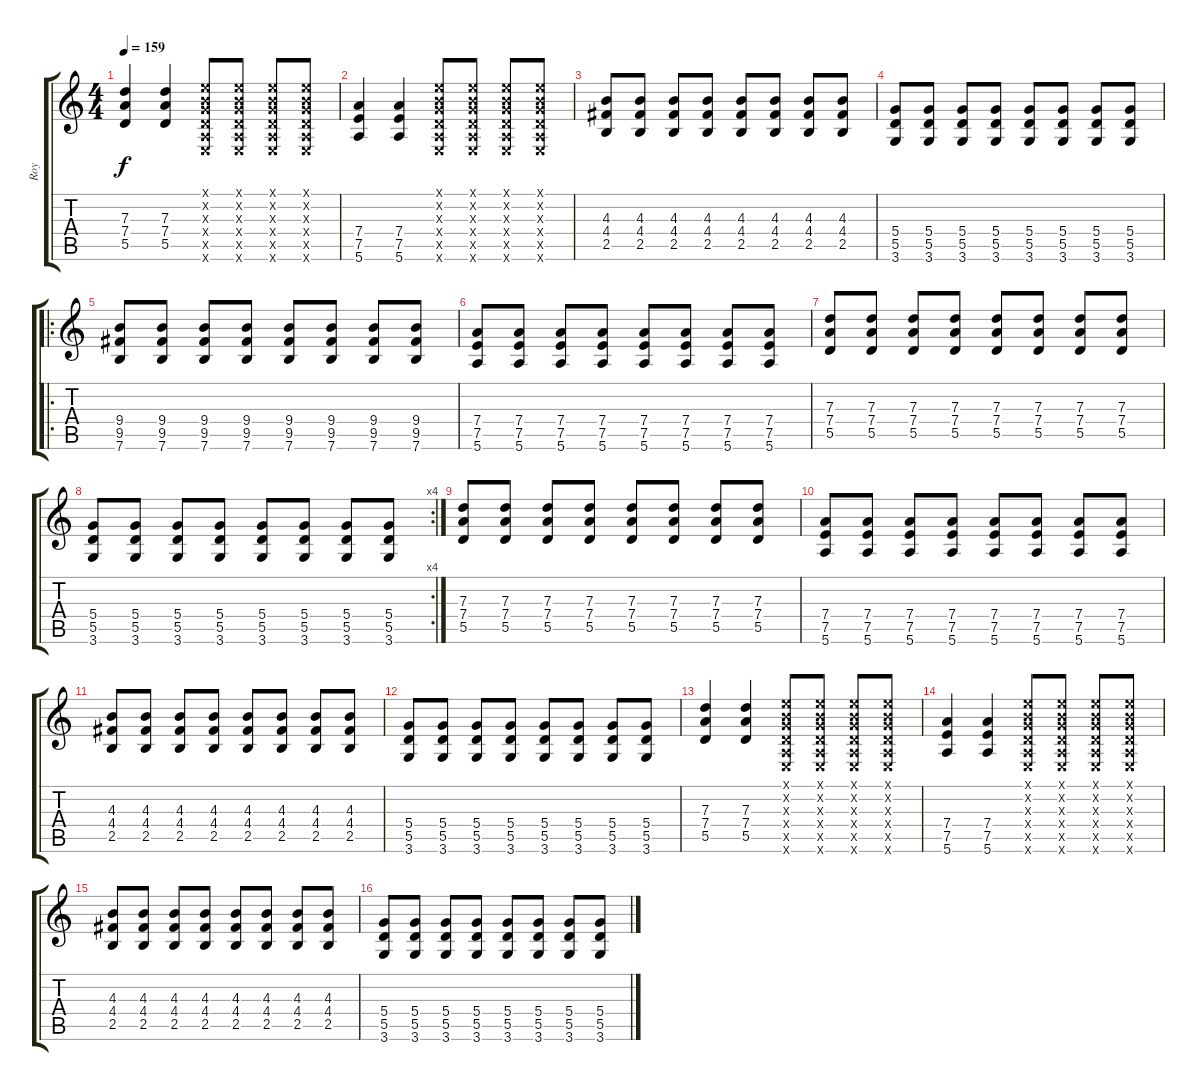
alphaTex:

\track ("Roy" "Roy") {instrument distortionguitar}
\staff {score tabs}
\tuning (E4 B3 G3 D3 A2 E2) {hide}
\ts (4 4)
\tempo 159
\clef g2
\ks c
(7.3 7.4 5.5).4{dy f} (7.3 7.4 5.5).4 (0.1{x} 0.2{x} 0.3{x} 0.4{x} 0.5{x} 0.6{x}).8 (0.1{x} 0.2{x} 0.3{x} 0.4{x} 0.5{x} 0.6{x}).8 (0.1{x} 0.2{x} 0.3{x} 0.4{x} 0.5{x} 0.6{x}).8 (0.1{x} 0.2{x} 0.3{x} 0.4{x} 0.5{x} 0.6{x}).8 |
(7.4 7.5 5.6).4 (7.4 7.5 5.6).4 (0.1{x} 0.2{x} 0.3{x} 0.4{x} 0.5{x} 0.6{x}).8 (0.1{x} 0.2{x} 0.3{x} 0.4{x} 0.5{x} 0.6{x}).8 (0.1{x} 0.2{x} 0.3{x} 0.4{x} 0.5{x} 0.6{x}).8 (0.1{x} 0.2{x} 0.3{x} 0.4{x} 0.5{x} 0.6{x}).8 |
(4.3 4.4 2.5).8 (4.3 4.4 2.5).8 (4.3 4.4 2.5).8 (4.3 4.4 2.5).8 (4.3 4.4 2.5).8 (4.3 4.4 2.5).8 (4.3 4.4 2.5).8 (4.3 4.4 2.5).8 |
(5.4 5.5 3.6).8 (5.4 5.5 3.6).8 (5.4 5.5 3.6).8 (5.4 5.5 3.6).8 (5.4 5.5 3.6).8 (5.4 5.5 3.6).8 (5.4 5.5 3.6).8 (5.4 5.5 3.6).8 |
\ro
(9.4 9.5 7.6).8{volume 5 instrument electricguitarmuted} (9.4 9.5 7.6).8 (9.4 9.5 7.6).8 (9.4 9.5 7.6).8 (9.4 9.5 7.6).8 (9.4 9.5 7.6).8 (9.4 9.5 7.6).8 (9.4 9.5 7.6).8 |
(7.4 7.5 5.6).8 (7.4 7.5 5.6).8 (7.4 7.5 5.6).8 (7.4 7.5 5.6).8 (7.4 7.5 5.6).8 (7.4 7.5 5.6).8 (7.4 7.5 5.6).8 (7.4 7.5 5.6).8 |
(7.3 7.4 5.5).8 (7.3 7.4 5.5).8 (7.3 7.4 5.5).8 (7.3 7.4 5.5).8 (7.3 7.4 5.5).8 (7.3 7.4 5.5).8 (7.3 7.4 5.5).8 (7.3 7.4 5.5).8 |
\rc 4
(5.4 5.5 3.6).8 (5.4 5.5 3.6).8 (5.4 5.5 3.6).8 (5.4 5.5 3.6).8 (5.4 5.5 3.6).8 (5.4 5.5 3.6).8 (5.4 5.5 3.6).8 (5.4 5.5 3.6).8 |
(7.3 7.4 5.5).8{volume 11 instrument distortionguitar} (7.3 7.4 5.5).8 (7.3 7.4 5.5).8 (7.3 7.4 5.5).8 (7.3 7.4 5.5).8 (7.3 7.4 5.5).8 (7.3 7.4 5.5).8 (7.3 7.4 5.5).8 |
(7.4 7.5 5.6).8 (7.4 7.5 5.6).8 (7.4 7.5 5.6).8 (7.4 7.5 5.6).8 (7.4 7.5 5.6).8 (7.4 7.5 5.6).8 (7.4 7.5 5.6).8 (7.4 7.5 5.6).8 |
(4.3 4.4 2.5).8 (4.3 4.4 2.5).8 (4.3 4.4 2.5).8 (4.3 4.4 2.5).8 (4.3 4.4 2.5).8 (4.3 4.4 2.5).8 (4.3 4.4 2.5).8 (4.3 4.4 2.5).8 |
(5.4 5.5 3.6).8 (5.4 5.5 3.6).8 (5.4 5.5 3.6).8 (5.4 5.5 3.6).8 (5.4 5.5 3.6).8 (5.4 5.5 3.6).8 (5.4 5.5 3.6).8 (5.4 5.5 3.6).8 |
(7.3 7.4 5.5).4 (7.3 7.4 5.5).4 (0.1{x} 0.2{x} 0.3{x} 0.4{x} 0.5{x} 0.6{x}).8 (0.1{x} 0.2{x} 0.3{x} 0.4{x} 0.5{x} 0.6{x}).8 (0.1{x} 0.2{x} 0.3{x} 0.4{x} 0.5{x} 0.6{x}).8 (0.1{x} 0.2{x} 0.3{x} 0.4{x} 0.5{x} 0.6{x}).8 |
(7.4 7.5 5.6).4 (7.4 7.5 5.6).4 (0.1{x} 0.2{x} 0.3{x} 0.4{x} 0.5{x} 0.6{x}).8 (0.1{x} 0.2{x} 0.3{x} 0.4{x} 0.5{x} 0.6{x}).8 (0.1{x} 0.2{x} 0.3{x} 0.4{x} 0.5{x} 0.6{x}).8 (0.1{x} 0.2{x} 0.3{x} 0.4{x} 0.5{x} 0.6{x}).8 |
(4.3 4.4 2.5).8 (4.3 4.4 2.5).8 (4.3 4.4 2.5).8 (4.3 4.4 2.5).8 (4.3 4.4 2.5).8 (4.3 4.4 2.5).8 (4.3 4.4 2.5).8 (4.3 4.4 2.5).8 |
(5.4 5.5 3.6).8 (5.4 5.5 3.6).8 (5.4 5.5 3.6).8 (5.4 5.5 3.6).8 (5.4 5.5 3.6).8 (5.4 5.5 3.6).8 (5.4 5.5 3.6).8 (5.4 5.5 3.6).8
